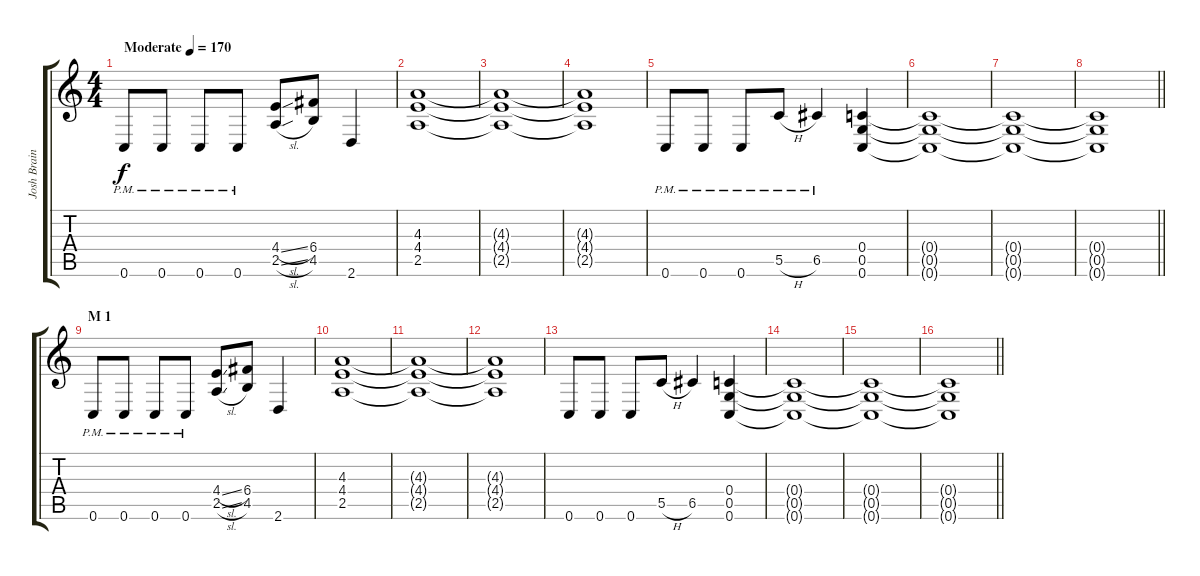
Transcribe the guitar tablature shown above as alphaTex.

\track ("Josh Brainard" "Josh Brain") {instrument distortionguitar}
\staff {score tabs}
\tuning (D4 A3 F3 C3 G2 C2) {hide}
\ts (4 4)
\tempo (170 "Moderate")
\clef g2
\ks c
0.6{pm}.8{dy f instrument distortionguitar} 0.6{pm}.8 0.6{pm}.8 0.6{pm}.8 (4.4{sl} 2.5{sl}).8 (6.4 4.5).8 2.6.4 |
(4.3 4.4 2.5).1 |
(4.3{t} 4.4{t} 2.5{t}).1 |
(4.3{t} 4.4{t} 2.5{t}).1 |
0.6{pm}.8 0.6{pm}.8 0.6{pm}.8 5.5{h pm}.8 6.5{pm}.4 (0.4 0.5 0.6).4 |
(0.4{t} 0.5{t} 0.6{t}).1 |
(0.4{t} 0.5{t} 0.6{t}).1 |
\barLineRight lightlight
(0.4{t} 0.5{t} 0.6{t}).1 |
\section ("" "M 1")
0.6{pm}.8{volume 13} 0.6{pm}.8 0.6{pm}.8 0.6{pm}.8 (4.4{sl} 2.5{sl}).8 (6.4 4.5).8 2.6.4 |
(4.3 4.4 2.5).1 |
(4.3{t} 4.4{t} 2.5{t}).1 |
(4.3{t} 4.4{t} 2.5{t}).1 |
0.6.8 0.6.8 0.6.8 5.5{h}.8 6.5.4 (0.4 0.5 0.6).4 |
(0.4{t} 0.5{t} 0.6{t}).1 |
(0.4{t} 0.5{t} 0.6{t}).1 |
\barLineRight lightlight
(0.4{t} 0.5{t} 0.6{t}).1
